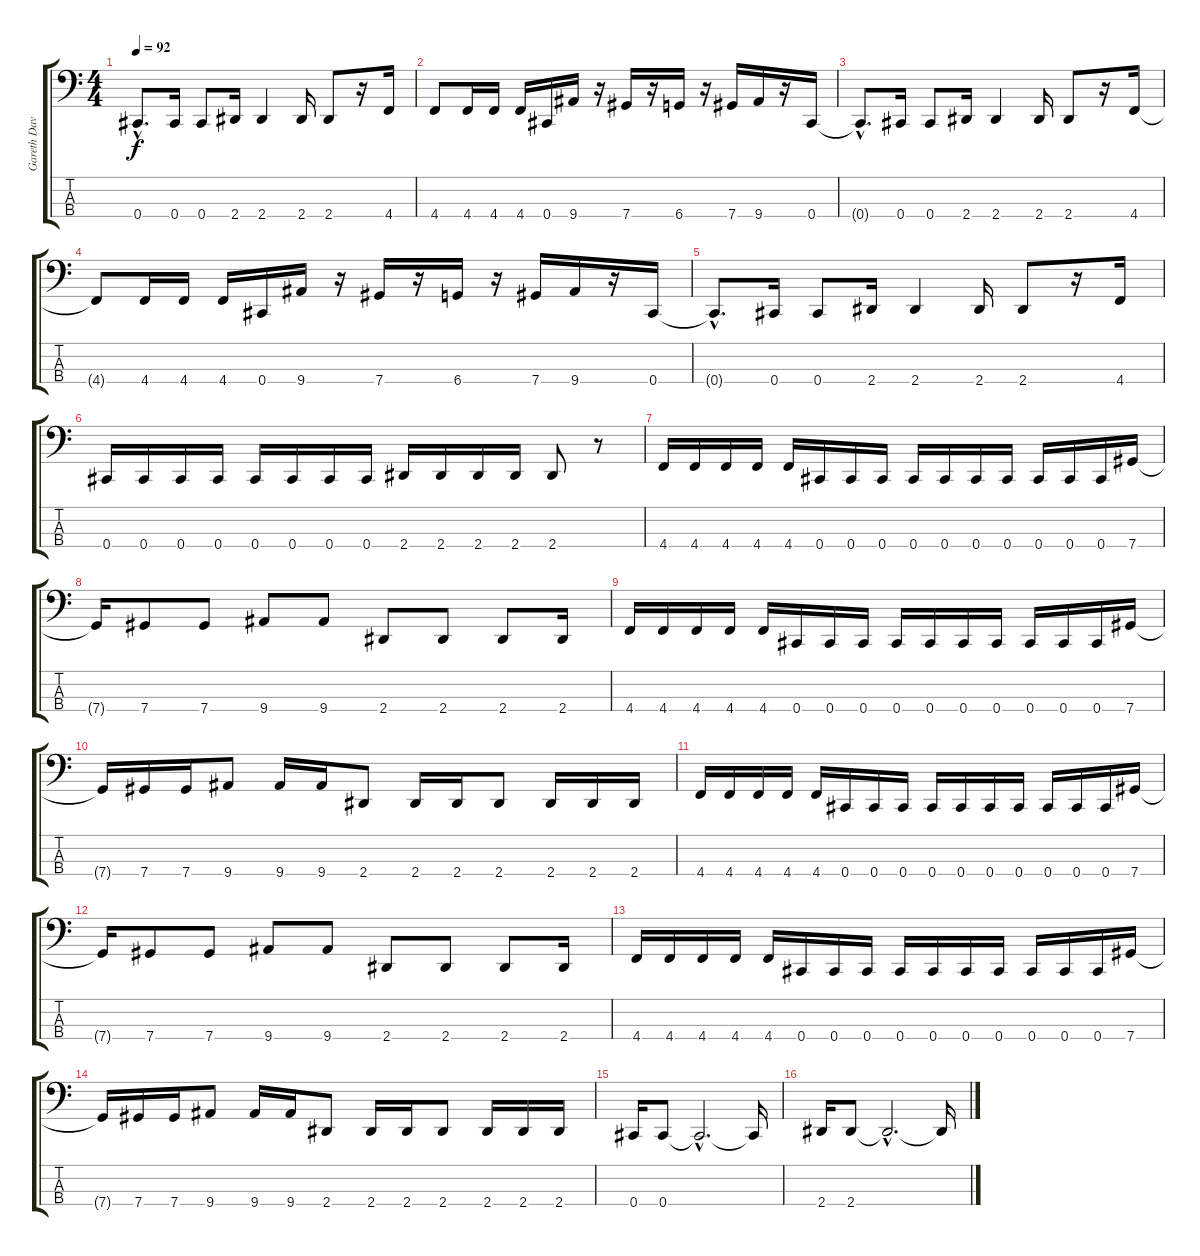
\track ("Gareth Davies" "Gareth Dav") {instrument electricbasspick}
\staff {score tabs}
\tuning (Gb2 Db2 Ab1 Db1) {hide}
\ts (4 4)
\tempo 92
\clef f4
\ks c
0.4{hac t}.8{d dy f} 0.4.16 0.4.8 2.4.16 2.4.4 2.4.16 2.4.8 r.16 4.4.16 |
4.4.8 4.4.16 4.4.16 4.4.16 0.4.16 9.4.16 r.16 7.4.16 r.16 6.4.16 r.16 7.4.16 9.4.16 r.16 0.4.16 |
0.4{hac t}.8{d} 0.4.16 0.4.8 2.4.16 2.4.4 2.4.16 2.4.8 r.16 4.4.16 |
4.4{t}.8 4.4.16 4.4.16 4.4.16 0.4.16 9.4.16 r.16 7.4.16 r.16 6.4.16 r.16 7.4.16 9.4.16 r.16 0.4.16 |
0.4{hac t}.8{d} 0.4.16 0.4.8 2.4.16 2.4.4 2.4.16 2.4.8 r.16 4.4.16 |
0.4.16 0.4.16 0.4.16 0.4.16 0.4.16 0.4.16 0.4.16 0.4.16 2.4.16 2.4.16 2.4.16 2.4.16 2.4.8 r.8 |
4.4.16 4.4.16 4.4.16 4.4.16 4.4.16 0.4.16 0.4.16 0.4.16 0.4.16 0.4.16 0.4.16 0.4.16 0.4.16 0.4.16 0.4.16 7.4.16 |
7.4{t}.16 7.4.8 7.4.8 9.4.8 9.4.8 2.4.8 2.4.8 2.4.8 2.4.16 |
4.4.16 4.4.16 4.4.16 4.4.16 4.4.16 0.4.16 0.4.16 0.4.16 0.4.16 0.4.16 0.4.16 0.4.16 0.4.16 0.4.16 0.4.16 7.4.16 |
7.4{t}.16 7.4.16 7.4.16 9.4.8 9.4.16 9.4.16 2.4.8 2.4.16 2.4.16 2.4.8 2.4.16 2.4.16 2.4.16 |
4.4.16 4.4.16 4.4.16 4.4.16 4.4.16 0.4.16 0.4.16 0.4.16 0.4.16 0.4.16 0.4.16 0.4.16 0.4.16 0.4.16 0.4.16 7.4.16 |
7.4{t}.16 7.4.8 7.4.8 9.4.8 9.4.8 2.4.8 2.4.8 2.4.8 2.4.16 |
4.4.16 4.4.16 4.4.16 4.4.16 4.4.16 0.4.16 0.4.16 0.4.16 0.4.16 0.4.16 0.4.16 0.4.16 0.4.16 0.4.16 0.4.16 7.4.16 |
7.4{t}.16 7.4.16 7.4.16 9.4.8 9.4.16 9.4.16 2.4.8 2.4.16 2.4.16 2.4.8 2.4.16 2.4.16 2.4.16 |
0.4.16 0.4.8 0.4{hac t}.2{d} 0.4{t}.16 |
2.4.16 2.4.8 2.4{hac t}.2{d} 2.4{t}.16
